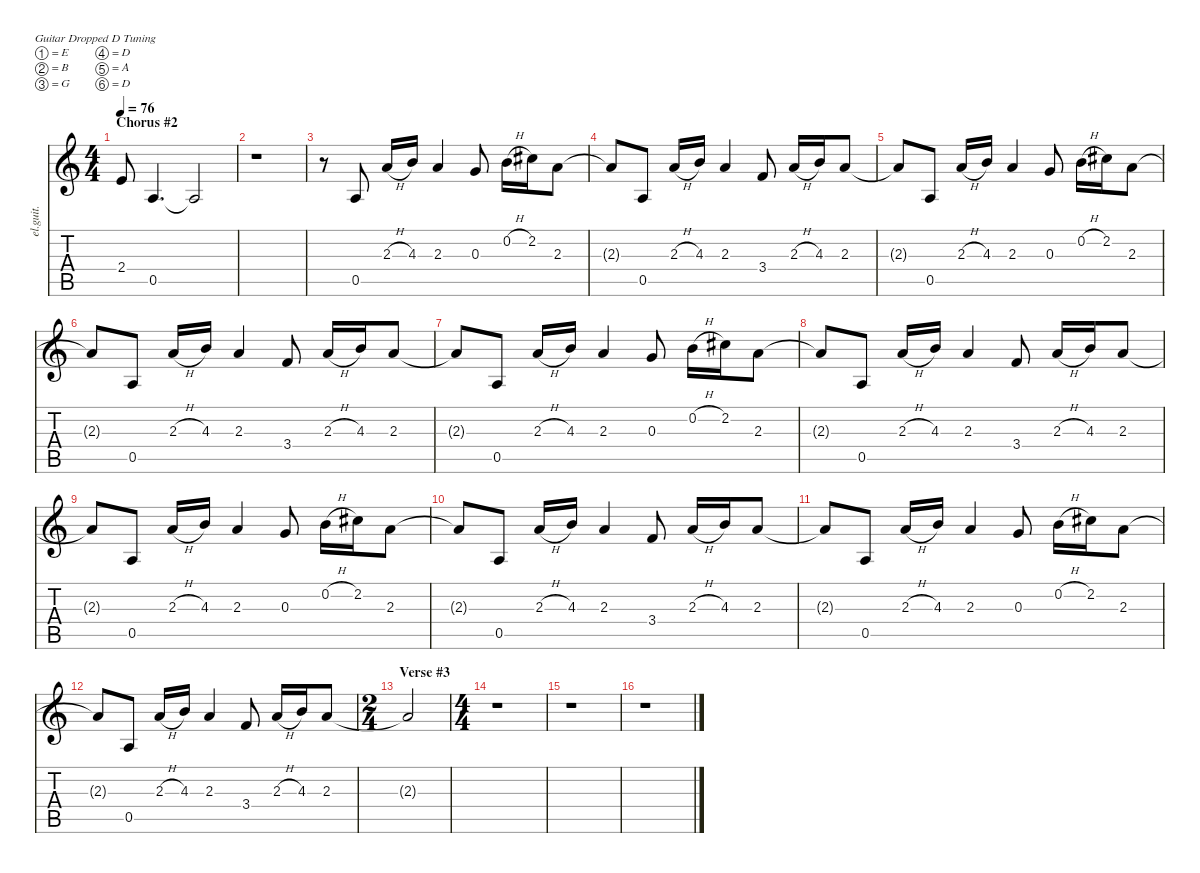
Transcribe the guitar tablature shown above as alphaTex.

\defaultSystemsLayout 4
\hideDynamics
\bracketExtendMode nobrackets
\track ("Fill Guitar #1" "el.guit.") {instrument electricguitarclean}
\staff {score tabs}
\tuning (E4 B3 G3 D3 A2 D2)
\ts (4 4)
\section ("" "Chorus #2")
\tempo 76
\clef g2
\ks c
2.4.8{dy f} 0.5.4{d} 0.5{t}.2 |
r.1 |
r.8 0.5.8 2.3{h}.16 4.3.16 2.3.4 0.3.8 0.2{h}.16 2.2{acc #}.16 2.3.8 |
2.3{t}.8 0.5.8 2.3{h}.16 4.3.16 2.3.4 3.4.8 2.3{h}.16 4.3.16 2.3.8 |
2.3{t}.8 0.5.8 2.3{h}.16 4.3.16 2.3.4 0.3.8 0.2{h}.16 2.2{acc #}.16 2.3.8 |
2.3{t}.8 0.5.8 2.3{h}.16 4.3.16 2.3.4 3.4.8 2.3{h}.16 4.3.16 2.3.8 |
2.3{t}.8 0.5.8 2.3{h}.16 4.3.16 2.3.4 0.3.8 0.2{h}.16 2.2{acc #}.16 2.3.8 |
2.3{t}.8 0.5.8 2.3{h}.16 4.3.16 2.3.4 3.4.8 2.3{h}.16 4.3.16 2.3.8 |
2.3{t}.8 0.5.8 2.3{h}.16 4.3.16 2.3.4 0.3.8 0.2{h}.16 2.2{acc #}.16 2.3.8 |
2.3{t}.8 0.5.8 2.3{h}.16 4.3.16 2.3.4 3.4.8 2.3{h}.16 4.3.16 2.3.8 |
2.3{t}.8 0.5.8 2.3{h}.16 4.3.16 2.3.4 0.3.8 0.2{h}.16 2.2{acc #}.16 2.3.8 |
2.3{t}.8 0.5.8 2.3{h}.16 4.3.16 2.3.4 3.4.8 2.3{h}.16 4.3.16 2.3.8 |
\ts (2 4)
\section ("" "Verse #3")
2.3{t}.2 |
\ts (4 4)
r.1 |
r.1 |
r.1
